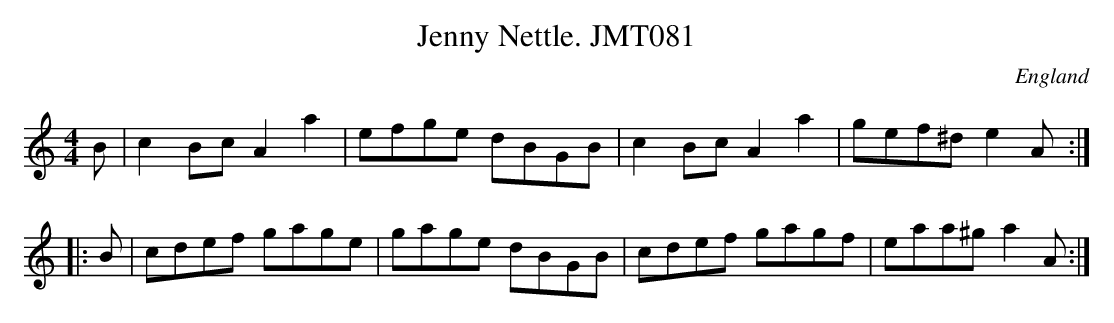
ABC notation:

X:1
T:Jenny Nettle. JMT081
M:4/4
L:1/8
O:England
K:C
B|c2B-cA2a2|efge dBGB|c2BcA2a2|gef^de2A:|!
|:B|cdef gage|gage dBGB|cdef gagf|eaa^ga2A:|]
